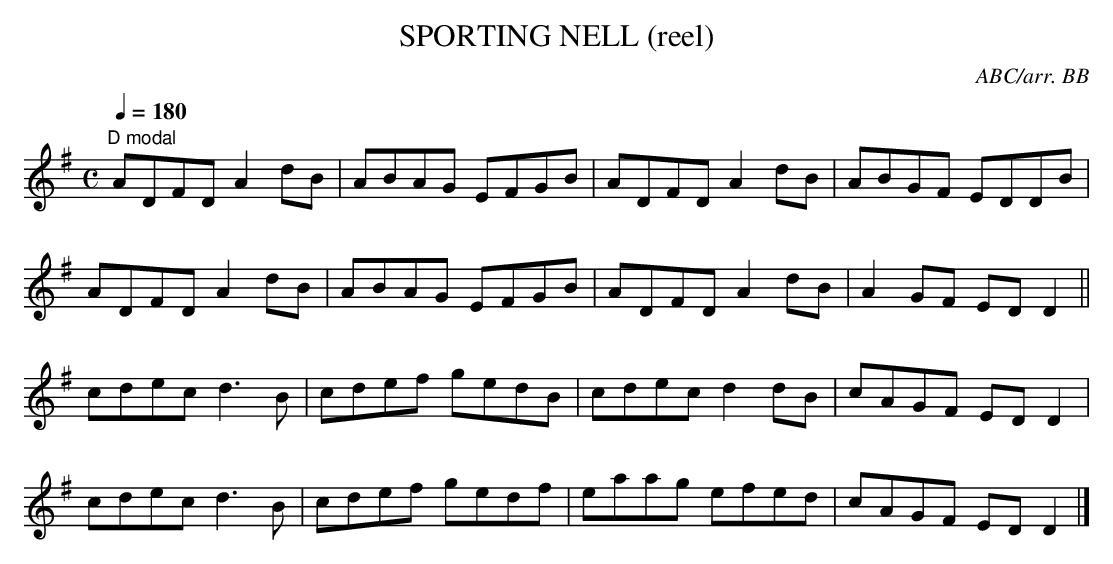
X:1
T:SPORTING NELL (reel)
C:ABC/arr. BB
L:1/8
Q:1/4=180
M:C
K:G
"D modal"
ADFD A2dB|ABAG EFGB|ADFD A2dB|ABGF EDDB|
ADFD A2dB|ABAG EFGB|ADFD A2dB|A2GF EDD2||
cdec d3B|cdef gedB|cdec d2dB|cAGF EDD2|
cdec d3B|cdef gedf|eaag efed|cAGF EDD2|]
